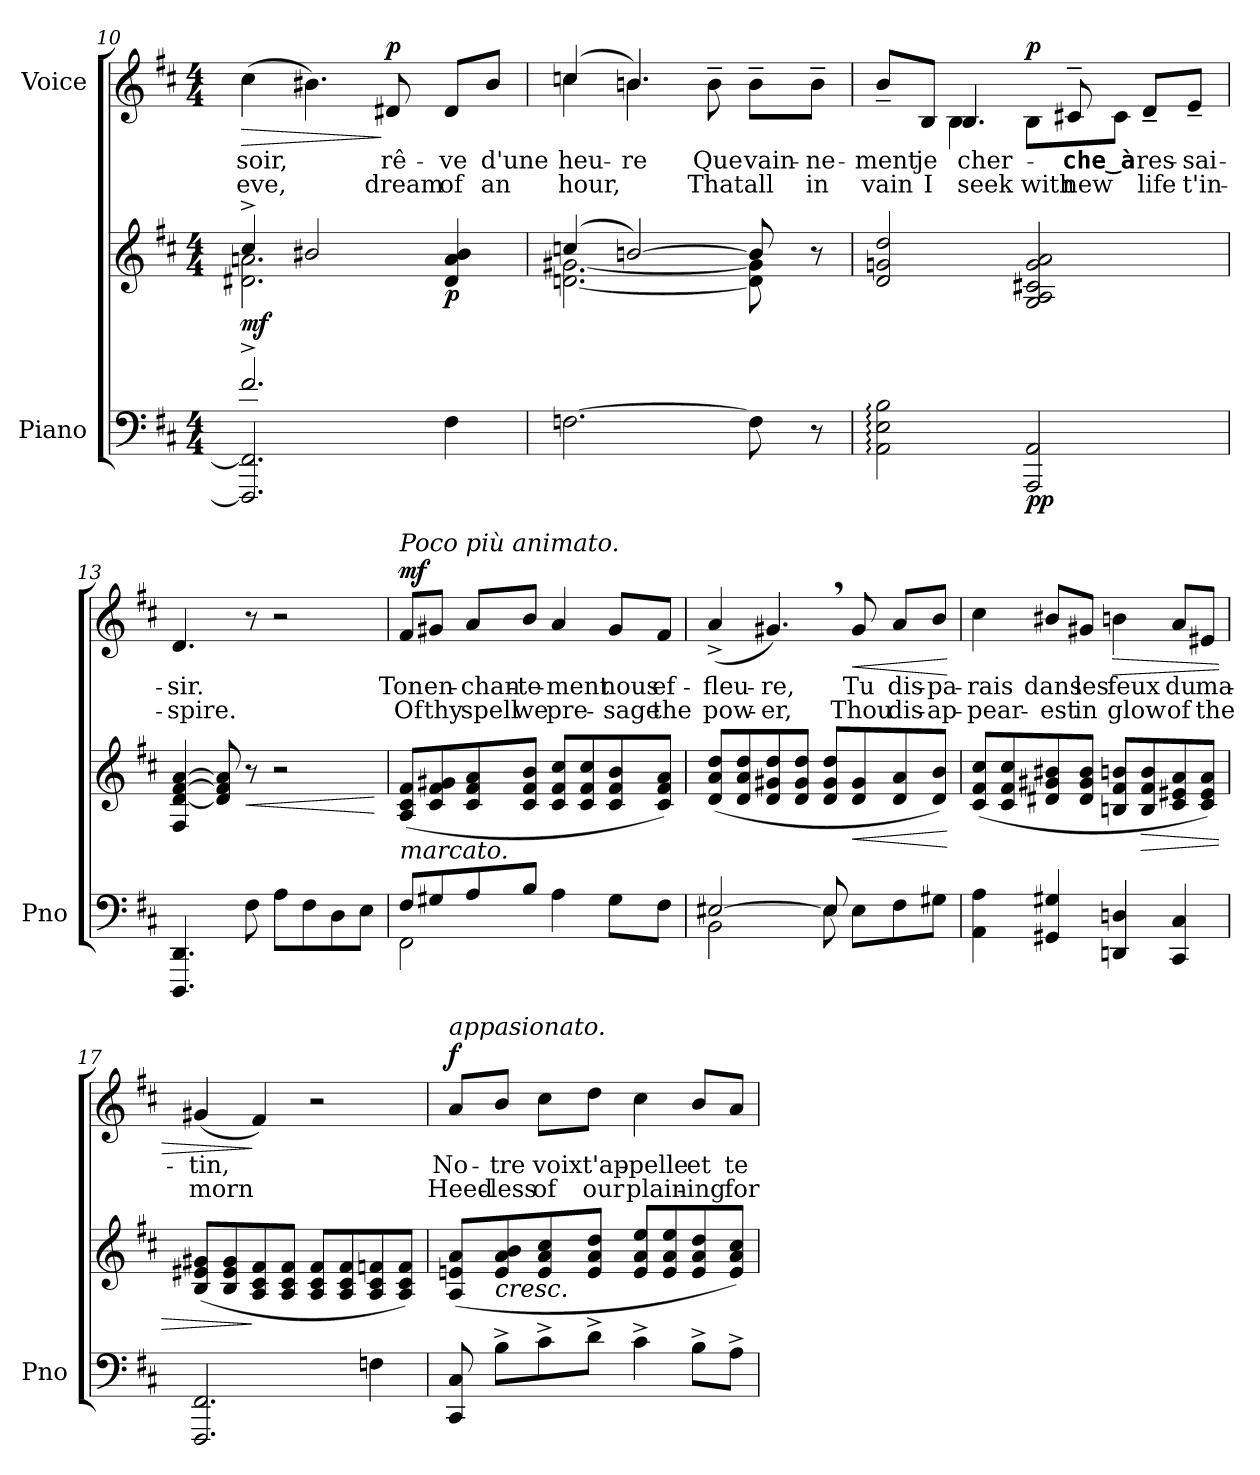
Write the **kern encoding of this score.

**kern	**kern	**dynam	**kern	**text	**text	**dynam
*part2	*part2	*part2	*part1	*part1	*part1	*part1
*staff3	*staff2	*staff2/3	*staff1	*staff1	*staff1	*staff1
*I"Piano	*	*	*I"Voice	*	*	*
*I'Pno	*	*	*	*	*	*
*clefF4	*clefG2	*	*clefG2	*	*	*
*k[f#c#]	*k[f#c#]	*	*k[f#c#]	*	*	*
*M4/4	*M4/4	*	*M4/4	*	*	*
=10	=10	=10	=10	=10	=10	=10
*^	*^	*	*	*	*	*
!	!	!	!	!LO:DY:b	!	!	!	!LO:HP:b
2.f#^/	2.FFF#/] 2.FF#/]	4cc#^/	2.d#X\ 2.an\	mf	(4cc#\	soir,	eve,	>
.	.	2b#X/	.	.	4.b#X\)	.	.	.
!	!	!	!	!	!	!	!	!LO:DY:n=1:b
.	.	.	.	.	8d#X/	rê-	dream	] p
!	!	!	!	!LO:DY:b	!	!	!	!
4F#\	4ryy	4d#/ 4a/ 4b#/	4ryy	p	8d#/L	-ve	of	.
.	.	.	.	.	8b#/J	d'une	an	.
*v	*v	*	*	*	*	*	*	*
=11	=11	=11	=11	=11	=11	=11	=11
*	*	*	*	*^	*	*	*
[2.Fn\	(4ccn/	[2.dn\ [2.g#X\	.	(4ccn/	4cc\	heu-	hour,	.
.	[2bn/)	.	.	4.bn/)	4.b\	-re	.	.
.	.	.	.	8b~>\	4.ryy	Que	That	.
8F\]	8b/]	8d\] 8g#\]	.	8b~>\L	.	vain-	all	.
8r	8r	8ryy	.	8b~>\J	.	-ne-	in	.
*	*v	*v	*	*	*	*	*	*
=12	=12	=12	=12	=12	=12	=12	=12
2AA\: 2E\: 2B\:	2d/ 2gn/ 2dd/	.	8b~>/L	4ryy	-ment	vain	.
.	.	.	8B/J	.	je	I	.
.	.	.	4.B/	4B\	cher-	seek	.
!	!	!LO:DY:b=2	!	!	!	!	!LO:DY:b
2AAA/ 2AA/	2G/ 2A/ 2c#X/ 2g/ 2a/	pp	.	8B\L	.	with	p
.	.	.	8c#X~>/	8c#\J	-che‿à	new	.
.	.	.	8d~>/L	4ryy	res-	life	.
.	.	.	8e~>/J	.	-sai-	t'in-	.
*	*	*	*v	*v	*	*	*
=13	=13	=13	=13	=13	=13	=13
4.DDD/ 4.DD/	4F#/ [4d/ [4f#/ [4a/	.	4.d/	-sir.	-spire.	.
.	8d/] 8f#/] 8a/]	.	.	.	.	.
!	!	!LO:HP:b	!	!	!	!
8F#\	8r	<	8r	.	.	.
8A\L	2r	.	2r	.	.	.
8F#\	.	.	.	.	.	.
8D\	.	.	.	.	.	.
8E\J	.	.	.	.	.	.
.	.	[	.	.	.	.
=14	=14	=14	=14	=14	=14	=14
*^	*	*	*	*	*	*
!	!	!	!	!LO:TX:i:t=Poco più animato.	!	!	!
!LO:TX:i:t=marcato.	!	!	!	!	!	!	!
!	!	!	!	!	!	!	!LO:DY:b
8F#/L	2FF#\	(8A/ 8c#/ 8f#/L	.	8f#/L	Ton	Of	mf
8G#X/	.	8c#/ 8f#/ 8g#X/	.	8g#X/J	en-	thy	.
8A/	.	8c#/ 8f#/ 8a/	.	8a/L	-chan-	spell	.
8B/J	.	8c#/ 8f#/ 8b/J	.	8b/J	-te-	we	.
4A\	2ryy	8c#/ 8f#/ 8cc#/L	.	4a/	-ment	pre-	.
.	.	8c#/ 8f#/ 8cc#/	.	.	.	.	.
8G#\L	.	8c#/ 8f#/ 8b/	.	8g#/L	nous	-sage	.
8F#\J	.	8c#/ 8f#/ 8a/J)	.	8f#/J	ef-	the	.
=15	=15	=15	=15	=15	=15	=15	=15
[2E#X/	2BB\	(8d/ 8a/ 8dd/L	.	(4a^/	-fleu-	pow-	.
.	.	8d/ 8a/ 8dd/	.	.	.	.	.
.	.	8d/ 8g#X/ 8dd/	.	4.g#X,/)	-re,	-er,	.
.	.	8d/ 8g#/ 8dd/J	.	.	.	.	.
8E#/]	8E#\	8d/ 8g#/ 8dd/L	.	.	.	.	.
!	!	!	!LO:HP:b	!	!	!	!LO:HP:b
8E#\L	4.ryy	8d/ 8g#/	<	8g#/	Tu	Thou	<
8F#\	.	8d/ 8a/	.	8a/L	dis-	dis-	.
8G#X\J	.	8d/ 8b/J)	.	8b/J	-pa-	-ap-	.
*v	*v	*	*	*	*	*	*
.	.	[	.	.	.	[
=16	=16	=16	=16	=16	=16	=16
4AA\ 4A\	(8c#/ 8f#/ 8cc#/L	.	4cc#\	-rais	-pear-	.
.	8c#/ 8f#/ 8cc#/	.	.	.	.	.
4GG#X/ 4G#X/	8d#X/ 8g#X/ 8b#X/	.	8b#X/L	dans	-est	.
.	8d#/ 8g#/ 8b#/J	.	8g#X/J	les	in	.
!	!	!	!	!	!	!LO:HP:b
4DDn/ 4Dn/	8Bn/ 8f#/ 8bn/L	.	4bn\	feux	glow	>
!	!	!LO:HP:b	!	!	!	!
.	8B/ 8f#/ 8b/	>	.	.	.	.
4CC#/ 4C#/	8c#/ 8e#X/ 8a/	.	8a/L	du	of	.
.	8c#/ 8e#/ 8a/J)	.	8e#X/J	ma-	the	.
=17	=17	=17	=17	=17	=17	=17
2.FFF#/ 2.FF#/	(8B/ 8e#X/ 8g#X/L	.	(4g#X/	-tin,	morn	.
.	8B/ 8e#/ 8g#/	.	.	.	.	.
.	8A/ 8c#/ 8f#/	]	4f#/)	.	.	]
.	8A/ 8c#/ 8f#/J	.	.	.	.	.
.	8A/ 8c#/ 8f#/L	.	2r	.	.	.
.	8A/ 8c#/ 8f#/	.	.	.	.	.
4Fn\	8A/ 8c#/ 8fn/	.	.	.	.	.
.	8A/ 8c#/ 8f/J)	.	.	.	.	.
=18	=18	=18	=18	=18	=18	=18
!	!	!	!LO:TX:i:t=appasionato.	!	!	!
!	!	!	!	!	!	!LO:DY:b
8CC#/ 8C#/	(8A/ 8en/ 8a/L	.	8a/L	No-	Heed-	f
!	!LO:TX:b:i:t=cresc.	!	!	!	!	!
8B^\L	8e/ 8a/ 8b/	.	8b/J	-tre	-less	.
8c#^\	8e/ 8a/ 8cc#/	.	8cc#\L	voix	of	.
8d^\J	8e/ 8a/ 8dd/J	.	8dd\J	t'ap-	our	.
4c#^\	8e/ 8a/ 8ee/L	.	4cc#\	-pelle	plain-	.
.	8e/ 8a/ 8ee/	.	.	.	.	.
8B^\L	8e/ 8a/ 8dd/	.	8b/L	et	-ing	.
8A^\J	8e/ 8a/ 8cc#/J)	.	8a/J	te	for-	.
=	=	=	=	=	=	=
*-	*-	*-	*-	*-	*-	*-
